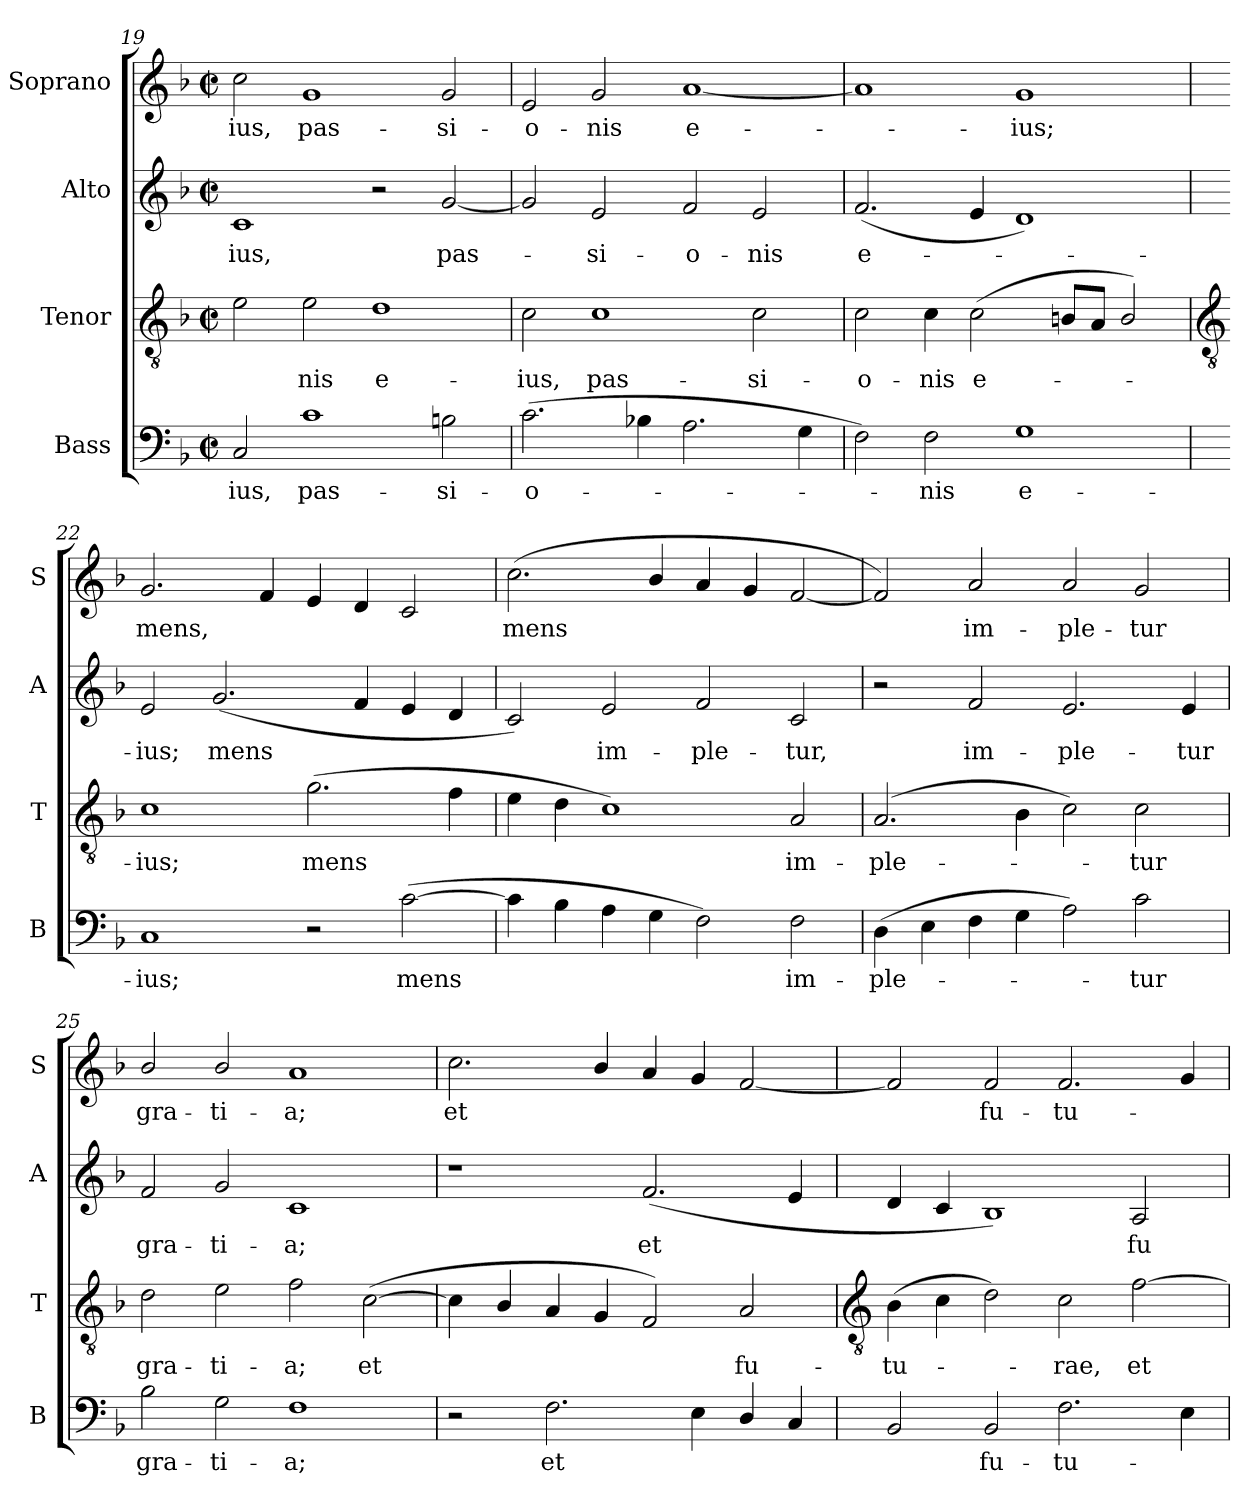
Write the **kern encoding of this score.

**kern	**text	**kern	**text	**kern	**text	**kern	**text
*part4	*part4	*part3	*part3	*part2	*part2	*part1	*part1
*staff4	*staff4	*staff3	*staff3	*staff2	*staff2	*staff1	*staff1
*I"Bass	*	*I"Tenor	*	*I"Alto	*	*I"Soprano	*
*I'B	*	*I'T	*	*I'A	*	*I'S	*
*clefF4	*	*clefGv2	*	*clefG2	*	*clefG2	*
*k[b-]	*	*k[b-]	*	*k[b-]	*	*k[b-]	*
*F:	*	*F:	*	*F:	*	*F:	*
*M4/2	*	*M4/2	*	*M4/2	*	*M4/2	*
*met(c|)	*	*met(c|)	*	*met(c|)	*	*met(c|)	*
=19	=19	=19	=19	=19	=19	=19	=19
!	!LO:LY:b	!	!	!	!LO:LY:b	!	!LO:LY:b
2C	-ius,	2e	.	1c	ius,	2cc	ius,
!	!LO:LY:b	!	!LO:LY:b	!	!	!	!LO:LY:b
1c	pas-	2e	nis	.	.	1g	pas-
!	!	!	!LO:LY:b	!	!	!	!
.	.	1d	e-	2r	.	.	.
!	!LO:LY:b	!	!	!	!LO:LY:b	!	!LO:LY:b
2Bn	-si-	.	.	[2g	pas-	2g	-si-
=20	=20	=20	=20	=20	=20	=20	=20
!	!LO:LY:b	!	!LO:LY:b	!	!	!	!LO:LY:b
(>2.c	-o-	2c	-ius,	2g]	.	2e	-o-
!	!	!	!LO:LY:b	!	!LO:LY:b	!	!LO:LY:b
.	.	1c	pas-	2e	si-	2g	-nis
4B-X	.	.	.	.	.	.	.
!	!	!	!	!	!LO:LY:b	!	!LO:LY:b
2.A	.	.	.	2f	-o-	[1a	e-
!	!	!	!LO:LY:b	!	!LO:LY:b	!	!
.	.	2c	-si-	2e	-nis	.	.
4G	.	.	.	.	.	.	.
=21	=21	=21	=21	=21	=21	=21	=21
!	!	!	!LO:LY:b	!	!LO:LY:b	!	!
2F)	.	2c	-o-	(<2.f	e-	1a]	.
!	!LO:LY:b	!	!LO:LY:b	!	!	!	!
2F	nis	4c	-nis	.	.	.	.
!	!	!	!LO:LY:b	!	!	!	!
.	.	(<2c	e-	4e	.	.	.
!	!LO:LY:b	!	!	!	!	!	!LO:LY:b
1G	e-	.	.	1d)	.	1g	ius;
.	.	8BnL	.	.	.	.	.
.	.	8AJ	.	.	.	.	.
.	.	2B/)	.	.	.	.	.
!!LO:LB:g=z
=22	=22	=22	=22	=22	=22	=22	=22
*	*	*clefGv2	*	*	*	*	*
!	!LO:LY:b	!	!LO:LY:b	!	!LO:LY:b	!	!LO:LY:b
1C	-ius;	1c	ius;	2e	ius;	2.g	mens,
!	!	!	!	!	!LO:LY:b	!	!
.	.	.	.	(<2.g	mens	.	.
.	.	.	.	.	.	4f	.
!	!	!	!LO:LY:b	!	!	!	!
2r	.	(>2.g	mens	.	.	4e	.
.	.	.	.	4f	.	4d	.
!	!LO:LY:b	!	!	!	!	!	!
(>[2c	mens	.	.	4e	.	2c	.
.	.	4f	.	4d	.	.	.
=23	=23	=23	=23	=23	=23	=23	=23
!	!	!	!	!	!	!	!LO:LY:b
4c]	.	4e	.	2c)	.	(<2.cc	mens
4B-	.	4d	.	.	.	.	.
!	!	!	!	!	!LO:LY:b	!	!
4A	.	1c)	.	2e	im-	.	.
4G	.	.	.	.	.	4b-/	.
!	!	!	!	!	!LO:LY:b	!	!
2F)	.	.	.	2f	-ple-	4a	.
.	.	.	.	.	.	4g	.
!	!LO:LY:b	!	!LO:LY:b	!	!LO:LY:b	!	!
2F	im-	2A	im-	2c	-tur,	[2f	.
=24	=24	=24	=24	=24	=24	=24	=24
!	!LO:LY:b	!	!LO:LY:b	!	!	!	!
(>4D	-ple-	(>2.A	-ple-	2r	.	2f])	.
4E	.	.	.	.	.	.	.
!	!	!	!	!	!LO:LY:b	!	!LO:LY:b
4F	.	.	.	2f	im-	2a	im-
4G	.	4B-	.	.	.	.	.
!	!	!	!	!	!LO:LY:b	!	!LO:LY:b
2A)	.	2c)	.	2.e	-ple-	2a	-ple-
!	!LO:LY:b	!	!LO:LY:b	!	!	!	!LO:LY:b
2c	tur	2c	tur	.	.	2g	-tur
!	!	!	!	!	!LO:LY:b	!	!
.	.	.	.	4e	-tur	.	.
=25	=25	=25	=25	=25	=25	=25	=25
!	!LO:LY:b	!	!LO:LY:b	!	!LO:LY:b	!	!LO:LY:b
2B-	gra-	2d	gra-	2f	gra-	2b-/	gra-
!	!LO:LY:b	!	!LO:LY:b	!	!LO:LY:b	!	!LO:LY:b
2G	-ti-	2e	-ti-	2g	-ti-	2b-/	-ti-
!	!LO:LY:b	!	!LO:LY:b	!	!LO:LY:b	!	!LO:LY:b
1F	-a;	2f	-a;	1c	-a;	1a	-a;
!	!	!	!LO:LY:b	!	!	!	!
.	.	(<[2c	et	.	.	.	.
=26	=26	=26	=26	=26	=26	=26	=26
!	!	!	!	!	!	!	!LO:LY:b
2r	.	4c]	.	1r	.	2.cc	et
.	.	4B-/	.	.	.	.	.
!	!LO:LY:b	!	!	!	!	!	!
2.F	et	4A	.	.	.	.	.
.	.	4G	.	.	.	4b-/	.
!	!	!	!	!	!LO:LY:b	!	!
.	.	2F)	.	(<2.f	et	4a	.
4E	.	.	.	.	.	4g	.
!	!	!	!LO:LY:b	!	!	!	!
4D/	.	2A	fu-	.	.	[2f	.
4C	.	.	.	4e	.	.	.
!!LO:LB:g=z
=27	=27	=27	=27	=27	=27	=27	=27
*	*	*clefGv2	*	*	*	*	*
!	!	!	!LO:LY:b	!	!	!	!
2BB-	.	(>4B-	-tu-	4d	.	2f]	.
.	.	4c	.	4c	.	.	.
!	!LO:LY:b	!	!	!	!	!	!LO:LY:b
2BB-	fu-	2d)	.	1B-)	.	2f	fu-
!	!LO:LY:b	!	!LO:LY:b	!	!	!	!LO:LY:b
2.F	-tu-	2c	rae,	.	.	2.f	-tu-
!	!	!	!LO:LY:b	!	!LO:LY:b	!	!
.	.	[2f	et	2A	fu-	.	.
4E	.	.	.	.	.	4g	.
=	=	=	=	=	=	=	=
*-	*-	*-	*-	*-	*-	*-	*-
